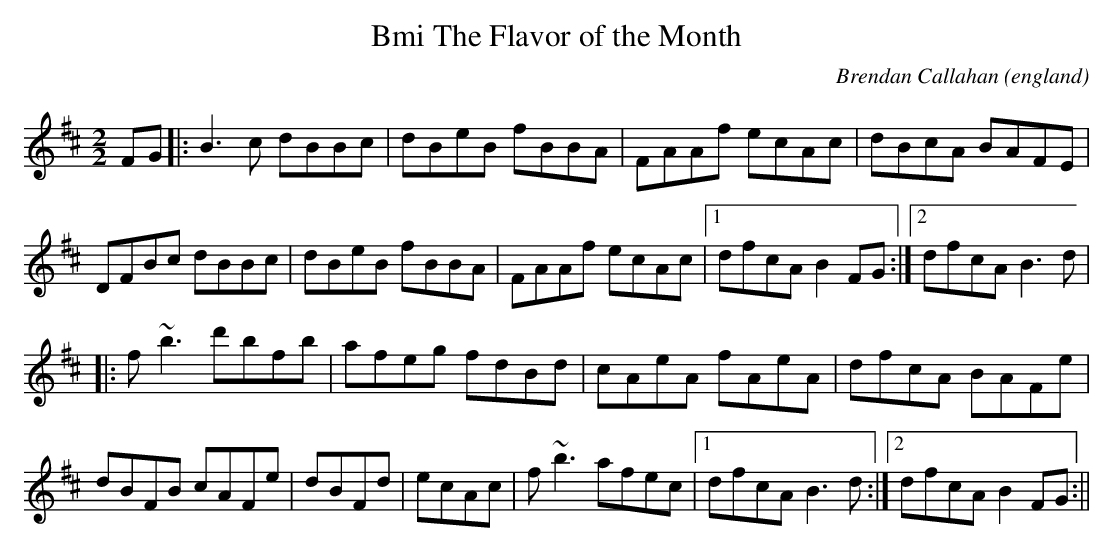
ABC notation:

X:1
T:The Flavor of the Month, Bmi
O:england
M:2/2
L:1/8
C:Brendan Callahan
K:Bm
FG|:B3c dBBc|dBeB fBBA|FAAf ecAc|dBcA BAFE|
DFBc dBBc|dBeB fBBA|FAAf ecAc|1 dfcA B2FG:|2 dfcA B3d|
|:f~b3 d'bfb|afeg fdBd|cAeA fAeA|dfcA BAFe|
dBFB cAFe|dBFd|ecAc|f~b3 afec|1 dfcA B3d:|2 dfcA B2FG:||
